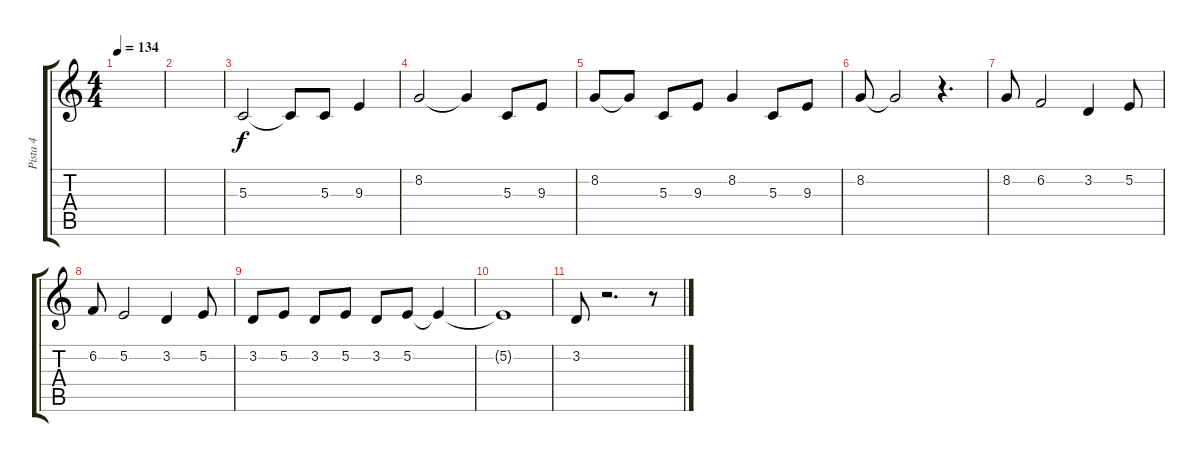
\track ("Pista 4" "Pista 4") {instrument trumpet}
\staff {score tabs}
\tuning (E4 B3 G3 D3 A2 E2) {hide}
\ts (4 4)
\tempo 134
\clef g2
\ks c
|
|
5.3.2 5.3{t}.8 5.3.8 9.3.4 |
8.2.2 8.2{t}.4 5.3.8 9.3.8 |
8.2.8 8.2{t}.8 5.3.8 9.3.8 8.2.4 5.3.8 9.3.8 |
8.2.8 8.2{t}.2 r.4{d} |
8.2.8 6.2.2 3.2.4 5.2.8 |
6.2.8 5.2.2 3.2.4 5.2.8 |
3.2.8 5.2.8 3.2.8 5.2.8 3.2.8 5.2.8{volume 10} 5.2{t}.4{volume 16} |
5.2{t}.1 |
3.2.8 r.2{d} r.8
